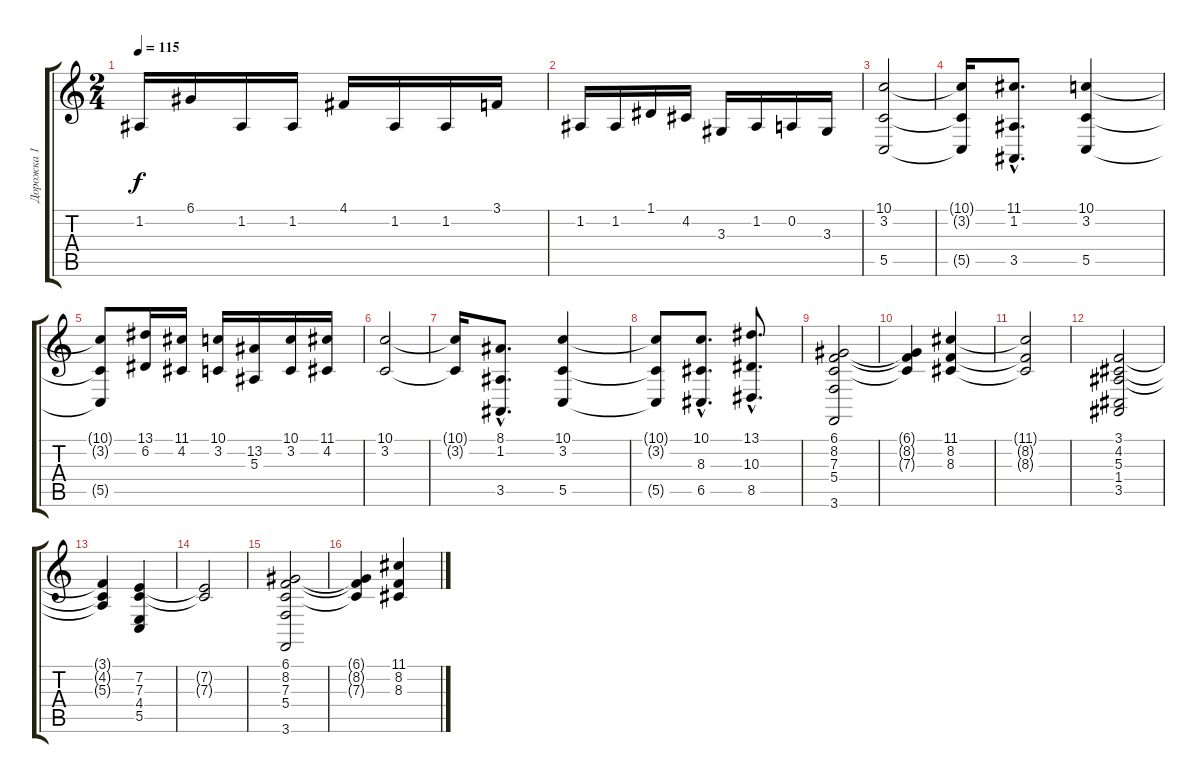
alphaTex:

\track ("Дорожка 1" "Дорожка 1") {instrument stringensemble1}
\staff {score tabs}
\tuning (D4 A3 F3 C3 G2 D2) {hide}
\ts (2 4)
\tempo 115
\clef g2
\ks c
1.2.16{dy f} 6.1.16 1.2.16 1.2.16 4.1.16 1.2.16 1.2.16 3.1.16 |
1.2.16 1.2.16 1.1.16 4.2.16 3.3.16 1.2.16 0.2.16 3.3.16 |
(10.1 3.2 5.5).2 |
(10.1{t} 3.2{t} 5.5{t}).16 (11.1{hac} 1.2{hac} 3.5{hac}).8{d} (10.1 3.2 5.5).4 |
(10.1{t} 3.2{t} 5.5{t}).8 (13.1 6.2).16 (11.1 4.2).16 (10.1 3.2).16 (13.2 5.3).16 (10.1 3.2).16 (11.1 4.2).16 |
(10.1 3.2).2 |
(10.1{t} 3.2{t}).16 (8.1{hac} 1.2{hac} 3.5{hac}).8{d} (10.1 3.2 5.5).4 |
(10.1{t} 3.2{t} 5.5{t}).8 (10.1{hac} 8.3{hac} 6.5{hac}).8{d} (13.1{hac} 10.3{hac} 8.5{hac}).8{d} |
(6.1 8.2 7.3 5.4 3.6).2 |
(6.1{t} 8.2{t} 7.3{t}).4 (11.1 8.2 8.3).4 |
(11.1{t} 8.2{t} 8.3{t}).2 |
(3.1 4.2 5.3 1.4 3.5).2 |
(3.1{t} 4.2{t} 5.3{t}).4 (7.2 7.3 4.4 5.5).4 |
(7.2{t} 7.3{t}).2 |
(6.1 8.2 7.3 5.4 3.6).2 |
(6.1{t} 8.2{t} 7.3{t}).4 (11.1 8.2 8.3).4
